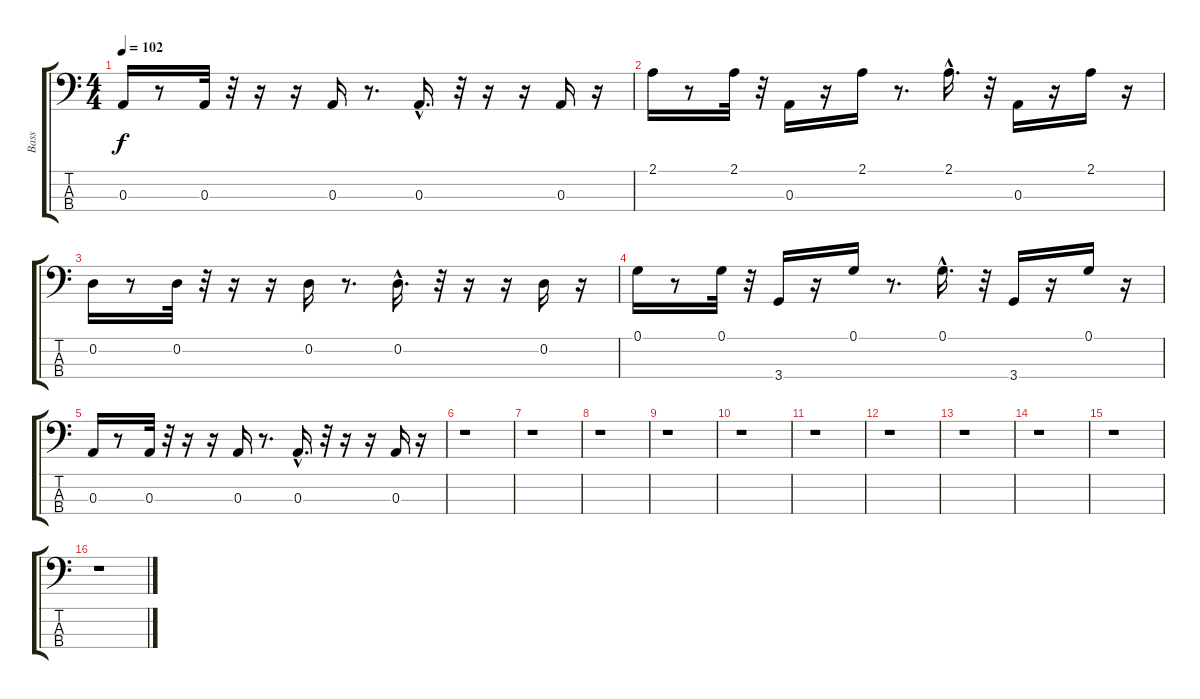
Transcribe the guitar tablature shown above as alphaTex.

\track ("Bass" "Bass") {instrument synthbass1}
\staff {score tabs}
\tuning (G2 D2 A1 E1) {hide}
\ts (4 4)
\tempo 102
\clef f4
\ks c
0.3.16{dy f} r.8 0.3.32 r.32 r.16 r.16 0.3.16 r.8{d} 0.3{hac}.16{d} r.32 r.16 r.16 0.3.16 r.16 |
2.1.16 r.8 2.1.32 r.32 0.3.16 r.16 2.1.16 r.8{d} 2.1{hac}.16{d} r.32 0.3.16 r.16 2.1.16 r.16 |
0.2.16 r.8 0.2.32 r.32 r.16 r.16 0.2.16 r.8{d} 0.2{hac}.16{d} r.32 r.16 r.16 0.2.16 r.16 |
0.1.16 r.8 0.1.32 r.32 3.4.16 r.16 0.1.16 r.8{d} 0.1{hac}.16{d} r.32 3.4.16 r.16 0.1.16 r.16 |
0.3.16 r.8 0.3.32 r.32 r.16 r.16 0.3.16 r.8{d} 0.3{hac}.16{d} r.32 r.16 r.16 0.3.16 r.16 |
r.1 |
r.1 |
r.1 |
r.1 |
r.1 |
r.1 |
r.1 |
r.1 |
r.1 |
r.1 |
r.1
